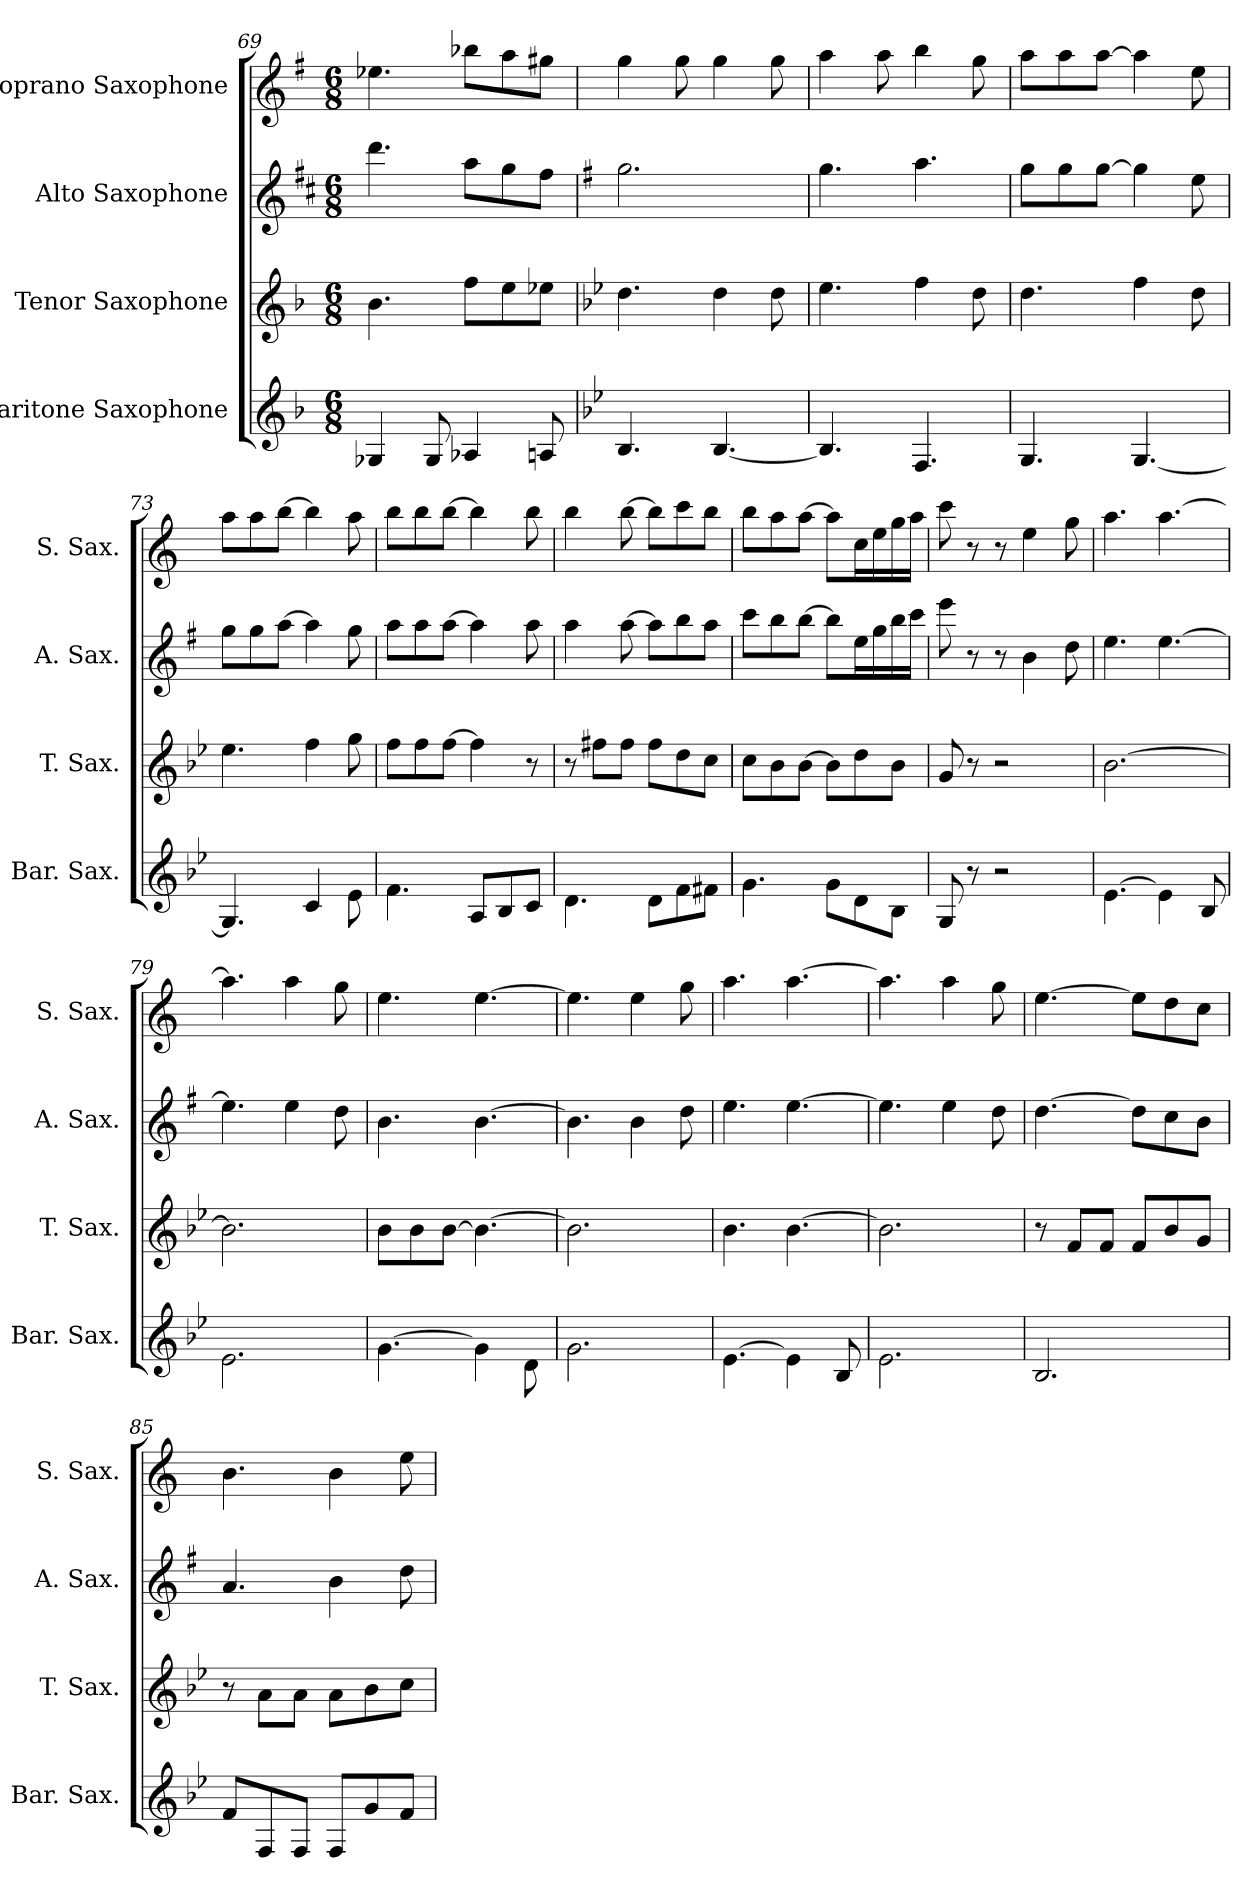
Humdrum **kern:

**kern	**kern	**kern	**kern
*part4	*part3	*part2	*part1
*staff4	*staff3	*staff2	*staff1
*I"Baritone Saxophone	*I"Tenor Saxophone	*I"Alto Saxophone	*I"Soprano Saxophone
*I'Bar. Sax.	*I'T. Sax.	*I'A. Sax.	*I'S. Sax.
!!LO:LB:g=z
*clefG2	*clefG2	*clefG2	*clefG2
*ITrd12c21	*ITrd8c14	*ITrd5c9	*ITrd1c2
*k[b-]	*k[b-]	*k[b-]	*k[b-]
*M6/8	*M6/8	*M6/8	*M6/8
=69	=69	=69	=69
4GG-X/	4.B-\	4.ff\	4.dd-X\
8GG-/	.	.	.
4AA-X/	8f\L	8cc\L	8aa-X\L
.	8e\	8b-\	8gg\
8AAn/	8e-X\J	8a\J	8ff#X\J
=70	=70	=70	=70
*k[b-e-]	*k[b-e-]	*k[b-e-]	*k[b-e-]
4.BB-/	4.d\	2.b-\	4ff\
.	.	.	8ff\
[4.BB-/	4d\	.	4ff\
.	8d\	.	8ff\
=71	=71	=71	=71
4.BB-/]	4.e-\	4.b-\	4gg\
.	.	.	8gg\
4.FF/	4f\	4.cc\	4aa\
.	8d\	.	8ff\
=72	=72	=72	=72
4.GG/	4.d\	8b-\L	8gg\L
.	.	8b-\	8gg\
.	.	[8b-\J	[8gg\J
[4.GG/	4f\	4b-\]	4gg\]
.	8d\	8g\	8dd\
=73	=73	=73	=73
4.GG/]	4.e-\	8b-\L	8gg\L
.	.	8b-\	8gg\
.	.	[8cc\J	[8aa\J
4C/	4f\	4cc\]	4aa\]
8E-\	8g\	8b-\	8gg\
=74	=74	=74	=74
4.F\	8f\L	8cc\L	8aa\L
.	8f\	8cc\	8aa\
.	[8f\J	[8cc\J	[8aa\J
8AA/L	4f\]	4cc\]	4aa\]
8BB-/	.	.	.
8C/J	8r	8cc\	8aa\
!!LO:PB:g=z
=75	=75	=75	=75
4.D\	8r	4cc\	4aa\
.	8f#X\L	.	.
.	8f#\J	[8cc\	[8aa\
8D\L	8f#\L	8cc\L]	8aa\L]
8F\	8d\	8dd\	8bb-\
8F#X\J	8c\J	8cc\J	8aa\J
=76	=76	=76	=76
4.G\	8c\L	8ee-\L	8aa\L
.	8B-\	8dd\	8gg\
.	[8B-\J	[8dd\J	[8gg\J
8G\L	8B-\L]	8dd\L]	8gg\L]
8D\	8d\	16g\L	16b-\L
.	.	16b-\	16dd\
8BB-\J	8B-\J	16dd\	16ff\
.	.	16ee-\JJ	16gg\JJ
=77	=77	=77	=77
8GG/	8G/	8gg\	8bb-\
8r	8r	8r	8r
2r	2r	8r	8r
.	.	4d\	4dd\
.	.	8f\	8ff\
=78	=78	=78	=78
[4.E-\	[2.B-\	4.g\	4.gg\
4E-\]	.	[4.g\	[4.gg\
8BB-/	.	.	.
=79	=79	=79	=79
2.E-\	2.B-\]	4.g\]	4.gg\]
.	.	4g\	4gg\
.	.	8f\	8ff\
=80	=80	=80	=80
[4.G\	8B-\L	4.d\	4.dd\
.	8B-\	.	.
.	[8B-\J	.	.
4G\]	4.B-\_	[4.d\	[4.dd\
8D\	.	.	.
=81	=81	=81	=81
2.G\	2.B-\]	4.d\]	4.dd\]
.	.	4d\	4dd\
.	.	8f\	8ff\
!!LO:LB:g=z
=82	=82	=82	=82
[4.E-\	4.B-\	4.g\	4.gg\
4E-\]	[4.B-\	[4.g\	[4.gg\
8BB-/	.	.	.
=83	=83	=83	=83
2.E-\	2.B-\]	4.g\]	4.gg\]
.	.	4g\	4gg\
.	.	8f\	8ff\
=84	=84	=84	=84
2.BB-/	8r	[4.f\	[4.dd\
.	8F/L	.	.
.	8F/J	.	.
.	8F/L	8f\L]	8dd\L]
.	8B-/	8e-\	8cc\
.	8G/J	8d\J	8b-\J
=85	=85	=85	=85
8F/L	8r	4.c/	4.a\
8FF/	8A\L	.	.
8FF/J	8A\J	.	.
8FF/L	8A\L	4d\	4a\
8G/	8B-\	.	.
8F/J	8c\J	8f\	8dd\
=	=	=	=
*-	*-	*-	*-
